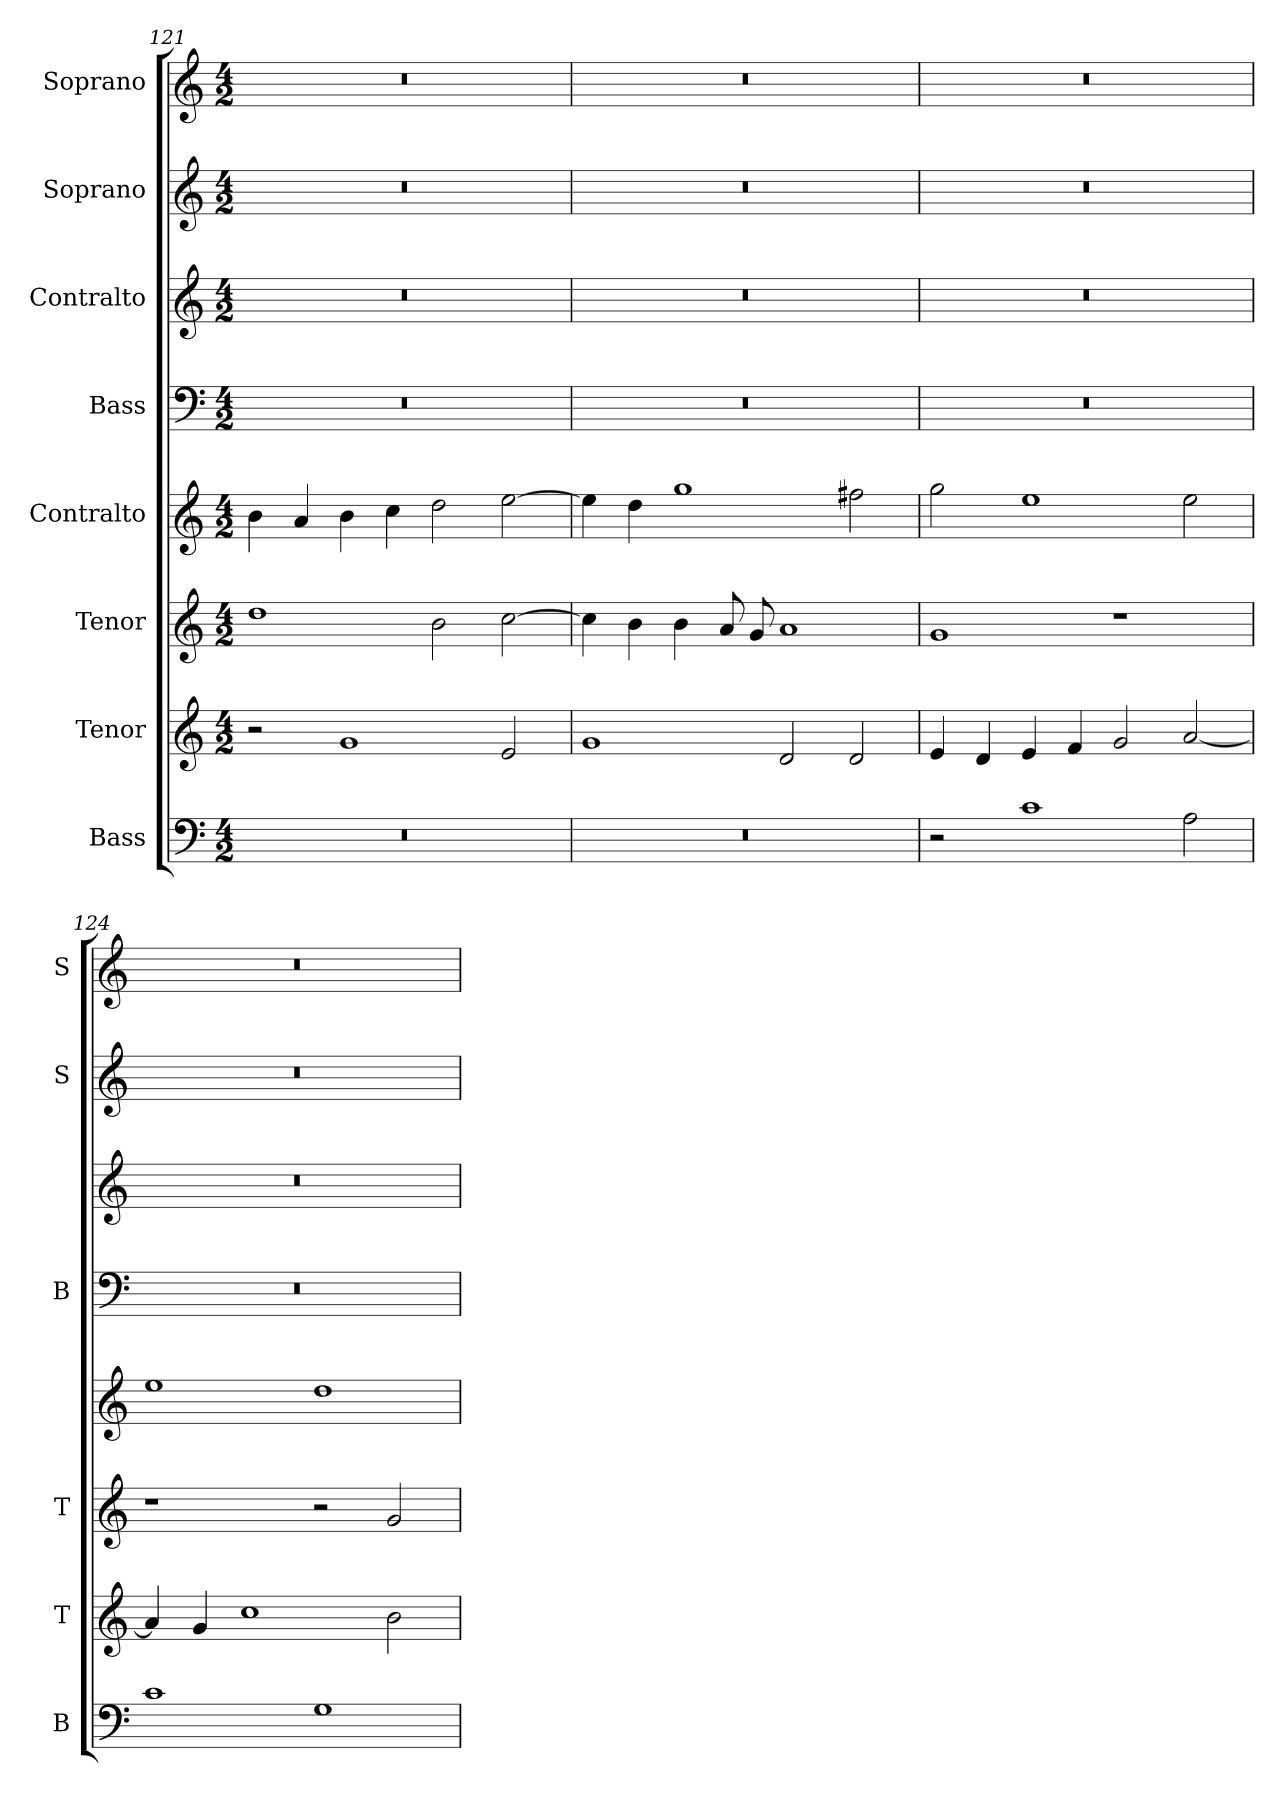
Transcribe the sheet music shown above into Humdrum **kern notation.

**kern	**kern	**kern	**kern	**kern	**kern	**kern	**kern
*part8	*part7	*part6	*part5	*part4	*part3	*part2	*part1
*staff8	*staff7	*staff6	*staff5	*staff4	*staff3	*staff2	*staff1
*I"Bass	*I"Tenor	*I"Tenor	*I"Contralto	*I"Bass	*I"Contralto	*I"Soprano	*I"Soprano
*I'B	*I'T	*I'T	*	*I'B	*	*I'S	*I'S
*clefF4	*clefG2	*clefG2	*clefG2	*clefF4	*clefG2	*clefG2	*clefG2
*k[]	*k[]	*k[]	*k[]	*k[]	*k[]	*k[]	*k[]
*G:mix	*G:mix	*G:mix	*G:mix	*G:mix	*G:mix	*G:mix	*G:mix
*M4/2	*M4/2	*M4/2	*M4/2	*M4/2	*M4/2	*M4/2	*M4/2
=121	=121	=121	=121	=121	=121	=121	=121
0r	2r	1dd	4b	0r	0r	0r	0r
.	.	.	4a	.	.	.	.
.	1g	.	4b	.	.	.	.
.	.	.	4cc	.	.	.	.
.	.	2b	2dd	.	.	.	.
.	2e	[2cc	[2ee	.	.	.	.
=122	=122	=122	=122	=122	=122	=122	=122
0r	1g	4cc]	4ee]	0r	0r	0r	0r
.	.	4b	4dd	.	.	.	.
.	.	4b	1gg	.	.	.	.
.	.	8a	.	.	.	.	.
.	.	8g	.	.	.	.	.
.	2d	1a	.	.	.	.	.
.	2d	.	2ff#X	.	.	.	.
=123	=123	=123	=123	=123	=123	=123	=123
2r	4e	1g	2gg	0r	0r	0r	0r
.	4d	.	.	.	.	.	.
1c	4e	.	1ee	.	.	.	.
.	4f	.	.	.	.	.	.
.	2g	1r	.	.	.	.	.
2A	[2a	.	2ee	.	.	.	.
=124	=124	=124	=124	=124	=124	=124	=124
1c	4a]	1r	1ee	0r	0r	0r	0r
.	4g	.	.	.	.	.	.
.	1cc	.	.	.	.	.	.
1G	.	2r	1dd	.	.	.	.
.	2b	2g	.	.	.	.	.
=	=	=	=	=	=	=	=
*-	*-	*-	*-	*-	*-	*-	*-
